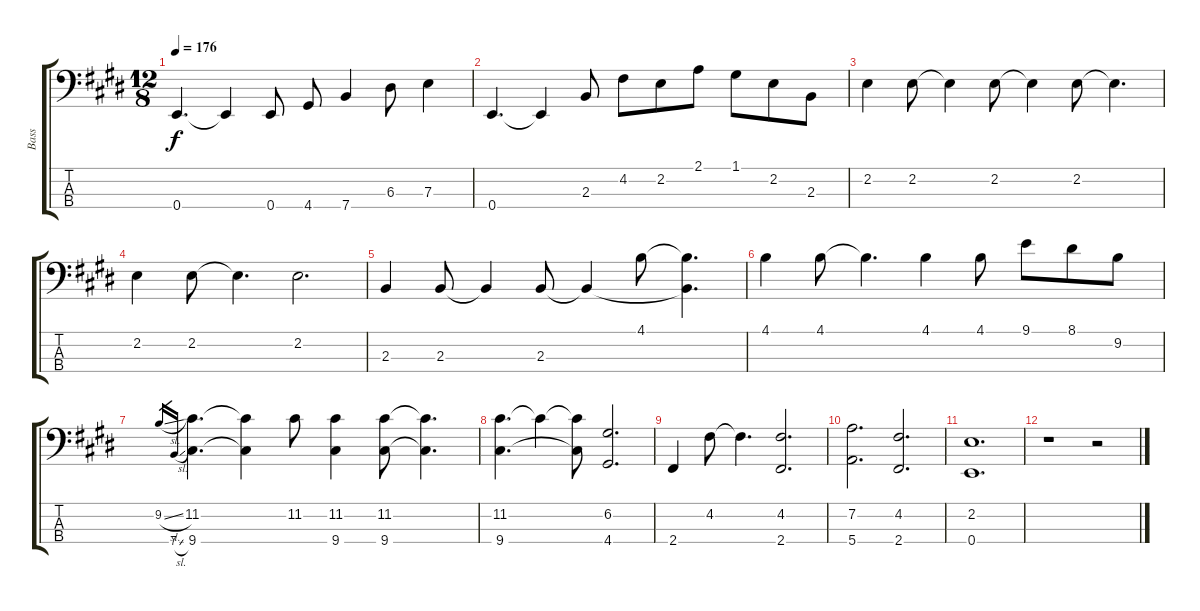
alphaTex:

\track ("Bass" "Bass") {instrument electricbassfinger}
\staff {score tabs}
\tuning (G2 D2 A1 E1) {hide}
\ts (12 8)
\tempo 176
\clef f4
\ks e
0.4.4{d dy f} 0.4{t}.4 0.4.8 4.4.8 7.4.4 6.3.8 7.3.4 |
0.4.4{d} 0.4{t}.4 2.3.8 4.2.8 2.2.8 2.1.8 1.1.8 2.2.8 2.3.8 |
2.2.4 2.2.8 2.2{t}.4 2.2.8 2.2{t}.4 2.2.8 2.2{t}.4{d} |
2.2.4 2.2.8 2.2{t}.4{d} 2.2.2{d} |
2.3.4 2.3.8 2.3{t}.4 2.3.8 2.3{t}.4 4.1.8 (4.1{t} 2.3{t}).4{d} |
4.1.4 4.1.8 4.1{t}.4{d} 4.1.4 4.1.8 9.1.8 8.1.8 9.2.8 |
9.2{sl}.16{gr} 7.4{sl}.16{gr} (11.2 9.4).4{d} (11.2{t} 9.4{t}).4 11.2.8 (11.2 9.4).4 (11.2 9.4).8 (11.2{t} 9.4{t}).4{d} |
(11.2 9.4).4{d} 11.2{t}.4 (11.2{t} 9.4{t}).8 (6.2 4.4).2{d} |
2.4.4 4.2.8 4.2{t}.4{d} (4.2 2.4).2{d} |
(7.2 5.4).2{d} (4.2 2.4).2{d} |
(2.2 0.4).1{d} |
r.1 r.2
